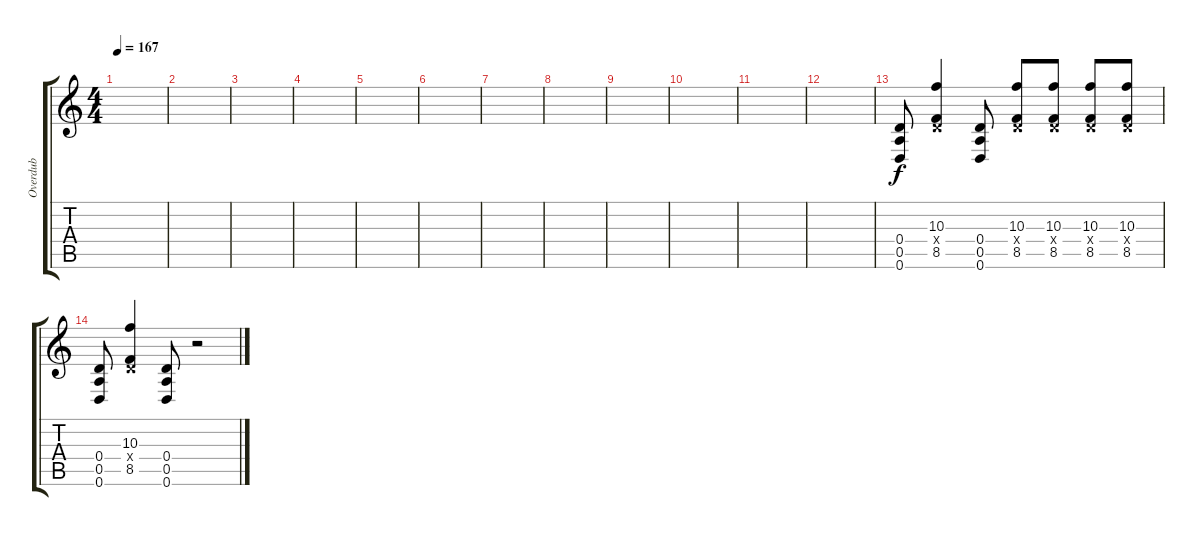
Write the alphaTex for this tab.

\track ("Overdub" "Overdub") {instrument overdrivenguitar}
\staff {score tabs}
\tuning (E4 B3 G3 D3 A2 D2) {hide}
\ts (4 4)
\tempo 167
\clef g2
\ks c
|
|
|
|
|
|
|
|
|
|
|
|
(0.4 0.5 0.6).8 (10.3 0.4{x} 8.5).4 (0.4 0.5 0.6).8 (10.3 0.4{x} 8.5).8 (10.3 0.4{x} 8.5).8 (10.3 0.4{x} 8.5).8 (10.3 0.4{x} 8.5).8 |
(0.4 0.5 0.6).8 (10.3 0.4{x} 8.5).4 (0.4 0.5 0.6).8 r.2
